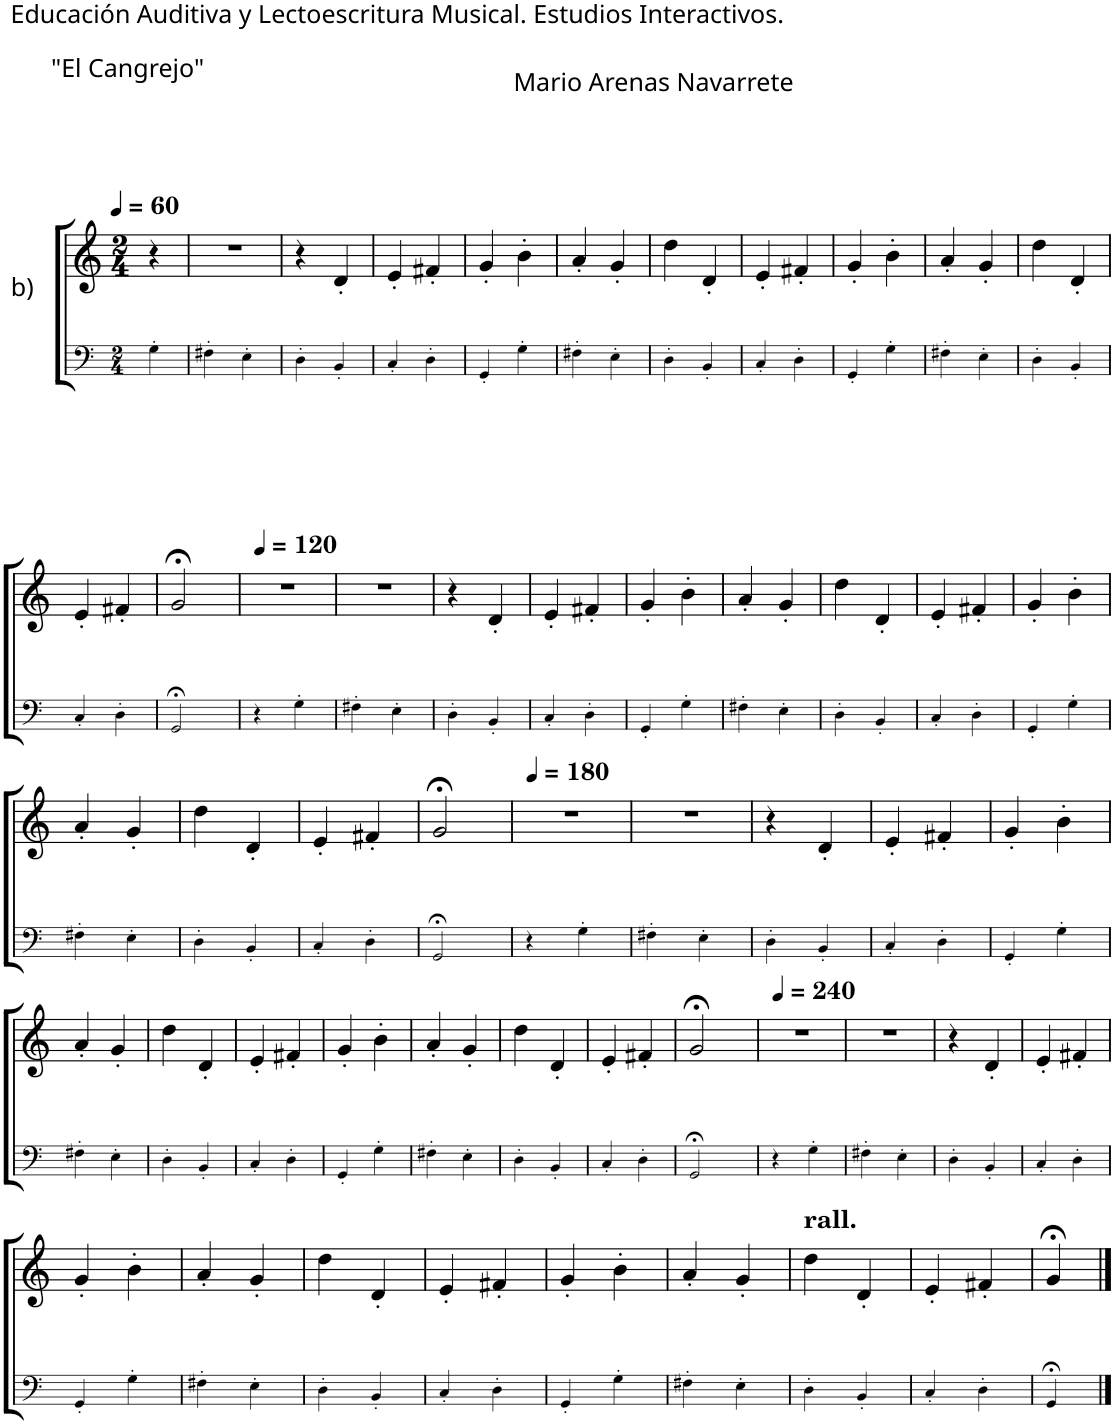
**kern	**kern
*part2	*part1
*staff2	*staff1
*I"Hombres	*I"Marimba (pentagrama único)
*	*I'Mar
*stria5	*
*clefF4	*clefG2
*k[]	*k[]
*M2/4	*M2/4
*MM60	*MM60
=1	=1
4G'\	4r
=2	=2
4F#X'\	2r
4E'\	.
=3	=3
4D'\	4r
4BB'/	4d'/
=4	=4
4C'/	4e'/
4D'\	4f#X'/
=5	=5
4GG'/	4g'/
4G'\	4b'\
=6	=6
4F#X'\	4a'/
4E'\	4g'/
=7	=7
4D'\	4dd\
4BB'/	4d'/
=8	=8
4C'/	4e'/
4D'\	4f#X'/
=9	=9
4GG'/	4g'/
4G'\	4b'\
=10	=10
4F#X'\	4a'/
4E'\	4g'/
=11	=11
4D'\	4dd\
4BB'/	4d'/
!!LO:LB:g=z
=12	=12
4C'/	4e'/
4D'\	4f#X'/
=13	=13
2GG;</	2g;</
=14	=14
*	*MM120
4r	2r
4G'\	.
=15	=15
4F#X'\	2r
4E'\	.
=16	=16
4D'\	4r
4BB'/	4d'/
=17	=17
4C'/	4e'/
4D'\	4f#X'/
=18	=18
4GG'/	4g'/
4G'\	4b'\
=19	=19
4F#X'\	4a'/
4E'\	4g'/
=20	=20
4D'\	4dd\
4BB'/	4d'/
=21	=21
4C'/	4e'/
4D'\	4f#X'/
=22	=22
4GG'/	4g'/
4G'\	4b'\
!!LO:LB:g=z
=23	=23
4F#X'\	4a'/
4E'\	4g'/
=24	=24
4D'\	4dd\
4BB'/	4d'/
=25	=25
4C'/	4e'/
4D'\	4f#X'/
=26	=26
2GG;</	2g;</
=27	=27
*	*MM180
4r	2r
4G'\	.
=28	=28
4F#X'\	2r
4E'\	.
=29	=29
4D'\	4r
4BB'/	4d'/
=30	=30
4C'/	4e'/
4D'\	4f#X'/
=31	=31
4GG'/	4g'/
4G'\	4b'\
!!LO:LB:g=z
=32	=32
4F#X'\	4a'/
4E'\	4g'/
=33	=33
4D'\	4dd\
4BB'/	4d'/
=34	=34
4C'/	4e'/
4D'\	4f#X'/
=35	=35
4GG'/	4g'/
4G'\	4b'\
=36	=36
4F#X'\	4a'/
4E'\	4g'/
=37	=37
4D'\	4dd\
4BB'/	4d'/
=38	=38
4C'/	4e'/
4D'\	4f#X'/
=39	=39
2GG;</	2g;</
=40	=40
*	*MM240
4r	2r
4G'\	.
=41	=41
4F#X'\	2r
4E'\	.
=42	=42
4D'\	4r
4BB'/	4d'/
=43	=43
4C'/	4e'/
4D'\	4f#X'/
!!LO:LB:g=z
=44	=44
4GG'/	4g'/
4G'\	4b'\
=45	=45
4F#X'\	4a'/
4E'\	4g'/
=46	=46
4D'\	4dd\
4BB'/	4d'/
=47	=47
4C'/	4e'/
4D'\	4f#X'/
=48	=48
4GG'/	4g'/
4G'\	4b'\
=49	=49
4F#X'\	4a'/
4E'\	4g'/
=50	=50
!	!LO:TX:a:t=rall.
4D'\	4dd\
4BB'/	4d'/
=51	=51
4C'/	4e'/
4D'\	4f#X'/
=52	=52
4GG;</	4g;</
==	==
*-	*-
